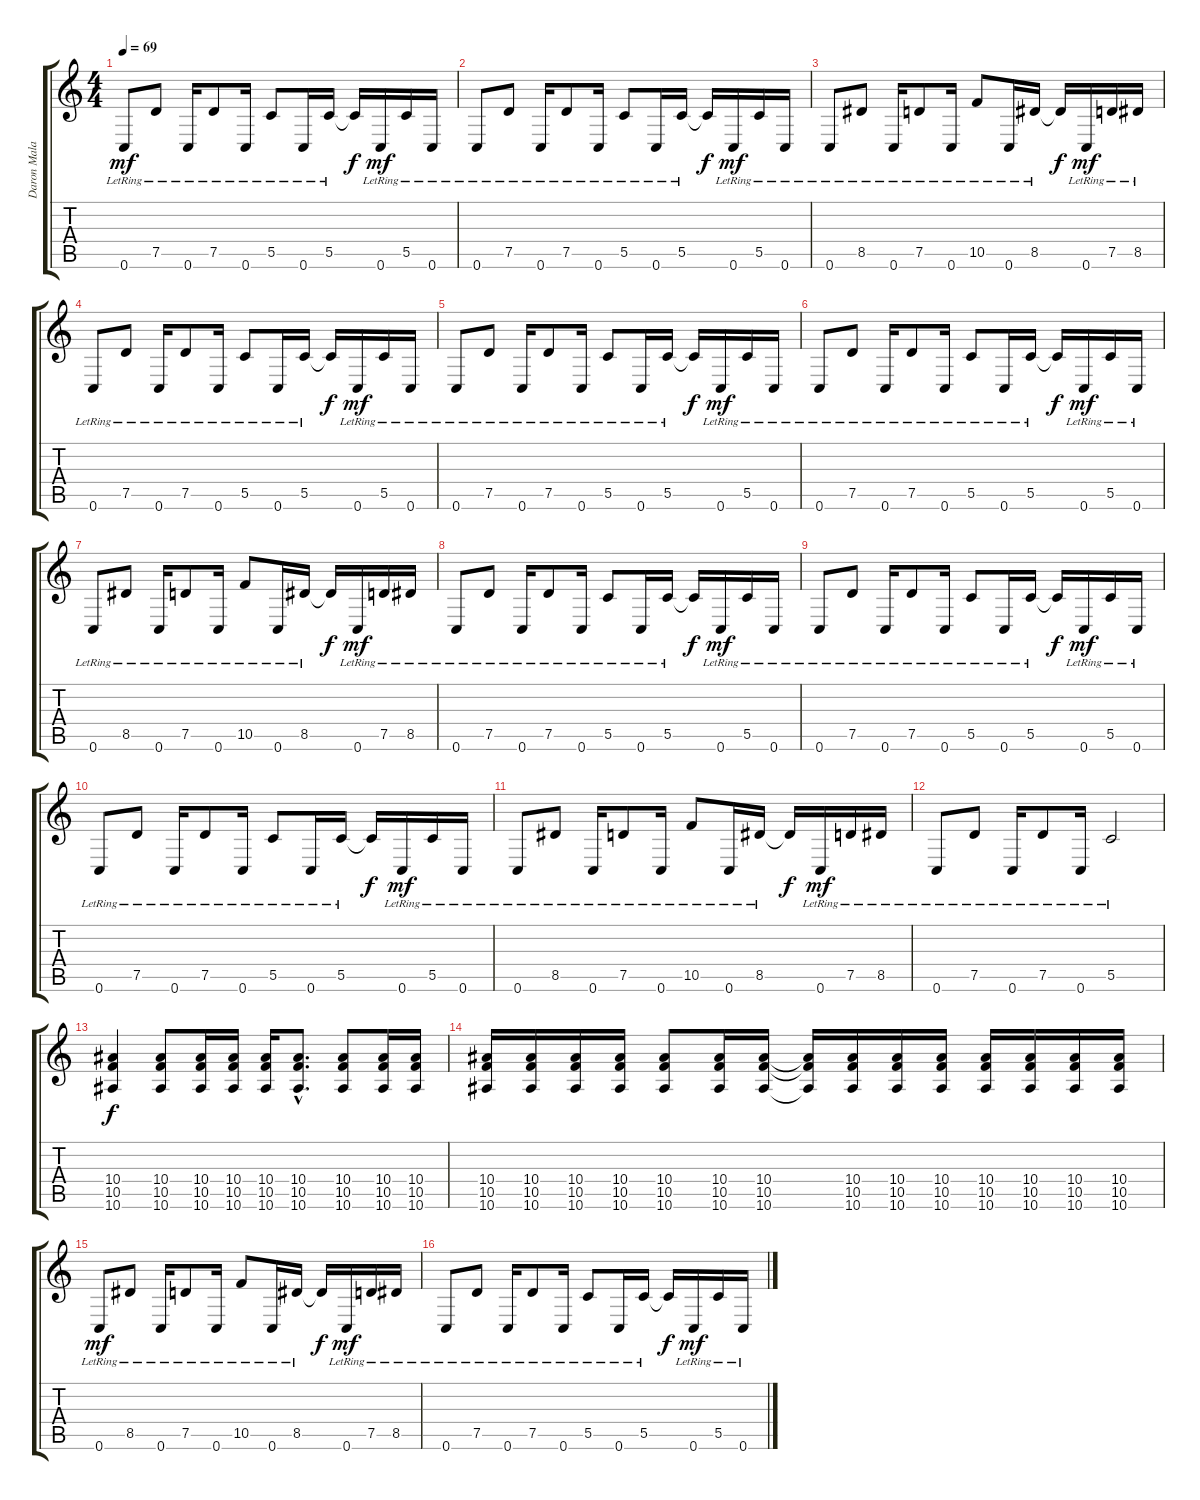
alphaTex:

\track ("Daron Malakian (Guitar 1)" "Daron Mala") {instrument electricguitarjazz}
\staff {score tabs}
\tuning (D4 A3 F3 C3 G2 C2) {hide}
\ts (4 4)
\tempo 69
\clef g2
\ks c
0.6{lr}.8{dy mf instrument electricguitarjazz} 7.5{lr}.8 0.6{lr}.16 7.5{lr}.8 0.6{lr}.16 5.5{lr}.8 0.6{lr}.16 5.5{lr}.16 5.5{t}.16{dy f} 0.6{lr}.16{dy mf} 5.5{lr}.16 0.6{lr}.16 |
0.6{lr}.8 7.5{lr}.8 0.6{lr}.16 7.5{lr}.8 0.6{lr}.16 5.5{lr}.8 0.6{lr}.16 5.5{lr}.16 5.5{t}.16{dy f} 0.6{lr}.16{dy mf} 5.5{lr}.16 0.6{lr}.16 |
0.6{lr}.8 8.5{lr}.8 0.6{lr}.16 7.5{lr}.8 0.6{lr}.16 10.5{lr}.8 0.6{lr}.16 8.5{lr}.16 8.5{t}.16{dy f} 0.6{lr}.16{dy mf} 7.5{lr}.16 8.5{lr}.16 |
0.6{lr}.8 7.5{lr}.8 0.6{lr}.16 7.5{lr}.8 0.6{lr}.16 5.5{lr}.8 0.6{lr}.16 5.5{lr}.16 5.5{t}.16{dy f} 0.6{lr}.16{dy mf} 5.5{lr}.16 0.6{lr}.16 |
0.6{lr}.8 7.5{lr}.8 0.6{lr}.16 7.5{lr}.8 0.6{lr}.16 5.5{lr}.8 0.6{lr}.16 5.5{lr}.16 5.5{t}.16{dy f} 0.6{lr}.16{dy mf} 5.5{lr}.16 0.6{lr}.16 |
0.6{lr}.8 7.5{lr}.8 0.6{lr}.16 7.5{lr}.8 0.6{lr}.16 5.5{lr}.8 0.6{lr}.16 5.5{lr}.16 5.5{t}.16{dy f} 0.6{lr}.16{dy mf} 5.5{lr}.16 0.6{lr}.16 |
0.6{lr}.8 8.5{lr}.8 0.6{lr}.16 7.5{lr}.8 0.6{lr}.16 10.5{lr}.8 0.6{lr}.16 8.5{lr}.16 8.5{t}.16{dy f} 0.6{lr}.16{dy mf} 7.5{lr}.16 8.5{lr}.16 |
0.6{lr}.8 7.5{lr}.8 0.6{lr}.16 7.5{lr}.8 0.6{lr}.16 5.5{lr}.8 0.6{lr}.16 5.5{lr}.16 5.5{t}.16{dy f} 0.6{lr}.16{dy mf} 5.5{lr}.16 0.6{lr}.16 |
0.6{lr}.8 7.5{lr}.8 0.6{lr}.16 7.5{lr}.8 0.6{lr}.16 5.5{lr}.8 0.6{lr}.16 5.5{lr}.16 5.5{t}.16{dy f} 0.6{lr}.16{dy mf} 5.5{lr}.16 0.6{lr}.16 |
0.6{lr}.8 7.5{lr}.8 0.6{lr}.16 7.5{lr}.8 0.6{lr}.16 5.5{lr}.8 0.6{lr}.16 5.5{lr}.16 5.5{t}.16{dy f} 0.6{lr}.16{dy mf} 5.5{lr}.16 0.6{lr}.16 |
0.6{lr}.8 8.5{lr}.8 0.6{lr}.16 7.5{lr}.8 0.6{lr}.16 10.5{lr}.8 0.6{lr}.16 8.5{lr}.16 8.5{t}.16{dy f} 0.6{lr}.16{dy mf} 7.5{lr}.16 8.5{lr}.16 |
0.6{lr}.8 7.5{lr}.8 0.6{lr}.16 7.5{lr}.8 0.6{lr}.16 5.5{lr}.2 |
(10.4 10.5 10.6).4{dy f instrument distortionguitar} (10.4 10.5 10.6).8 (10.4 10.5 10.6).16 (10.4 10.5 10.6).16 (10.4 10.5 10.6).16 (10.4{hac} 10.5{hac} 10.6{hac}).8{d} (10.4 10.5 10.6).8 (10.4 10.5 10.6).16 (10.4 10.5 10.6).16 |
(10.4 10.5 10.6).16 (10.4 10.5 10.6).16 (10.4 10.5 10.6).16 (10.4 10.5 10.6).16 (10.4 10.5 10.6).8 (10.4 10.5 10.6).16 (10.4 10.5 10.6).16 (10.4{t} 10.5{t} 10.6{t}).16 (10.4 10.5 10.6).16 (10.4 10.5 10.6).16 (10.4 10.5 10.6).16 (10.4 10.5 10.6).16 (10.4 10.5 10.6).16 (10.4 10.5 10.6).16 (10.4 10.5 10.6).16 |
0.6{lr}.8{dy mf instrument electricguitarjazz} 8.5{lr}.8 0.6{lr}.16 7.5{lr}.8 0.6{lr}.16 10.5{lr}.8 0.6{lr}.16 8.5{lr}.16 8.5{t}.16{dy f} 0.6{lr}.16{dy mf} 7.5{lr}.16 8.5{lr}.16 |
0.6{lr}.8 7.5{lr}.8 0.6{lr}.16 7.5{lr}.8 0.6{lr}.16 5.5{lr}.8 0.6{lr}.16 5.5{lr}.16 5.5{t}.16{dy f} 0.6{lr}.16{dy mf} 5.5{lr}.16 0.6{lr}.16
